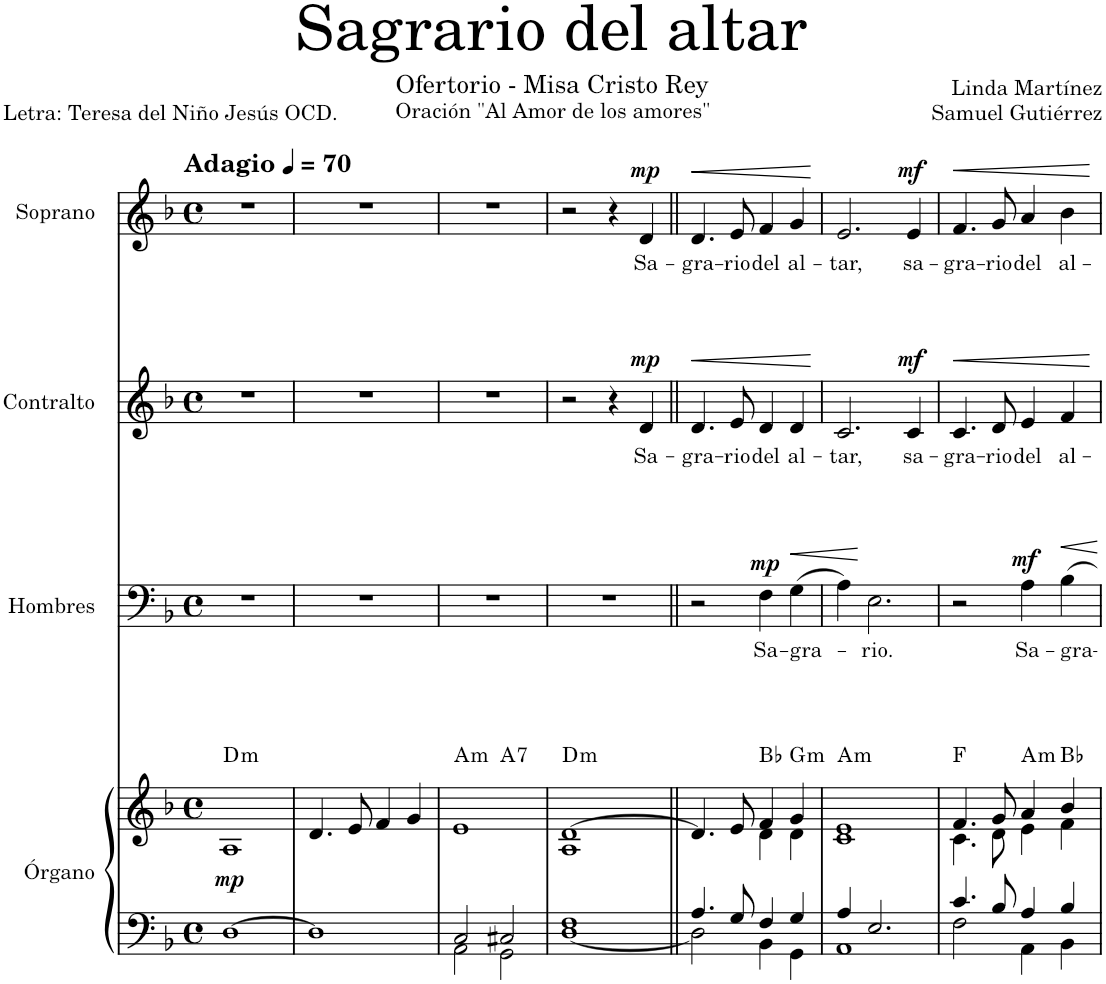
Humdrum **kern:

**kern	**kern	**dynam	**harte	**kern	**text	**dynam	**kern	**text	**dynam	**kern	**text	**dynam
*part4	*part4	*part4	*part4	*part3	*part3	*part3	*part2	*part2	*part2	*part1	*part1	*part1
*staff5	*staff4	*staff4/5	*	*staff3	*staff3	*staff3	*staff2	*staff2	*staff2	*staff1	*staff1	*staff1
*I"Órgano	*	*	*	*I"Hombres	*	*	*I"Contralto	*	*	*I"Soprano	*	*
*	*	*	*	*I'H.	*	*	*I'C.	*	*	*I'S.	*	*
*clefF4	*clefG2	*	*	*clefF4	*	*	*clefG2	*	*	*clefG2	*	*
*k[b-]	*k[b-]	*	*	*k[b-]	*	*	*k[b-]	*	*	*k[b-]	*	*
*M4/4	*M4/4	*	*	*M4/4	*	*	*M4/4	*	*	*M4/4	*	*
*met(c)	*met(c)	*	*	*met(c)	*	*	*met(c)	*	*	*met(c)	*	*
*MM70	*MM70	*	*	*MM70	*	*	*MM70	*	*	*MM70	*	*
=1	=1	=1	=1	=1	=1	=1	=1	=1	=1	=1	=1	=1
!	!	!	!	!	!	!	!	!	!	!LO:TX:a:B:t=Adagio	!	!
!	!	!LO:DY:b	!LO:H:kt=m	!	!	!	!	!	!	!	!	!
[1D	1A	mp	D:min	1r	.	.	1r	.	.	1r	.	.
=2	=2	=2	=2	=2	=2	=2	=2	=2	=2	=2	=2	=2
1D]	4.d/	.	.	1r	.	.	1r	.	.	1r	.	.
.	8e/	.	.	.	.	.	.	.	.	.	.	.
.	4f/	.	.	.	.	.	.	.	.	.	.	.
.	4g/	.	.	.	.	.	.	.	.	.	.	.
=3	=3	=3	=3	=3	=3	=3	=3	=3	=3	=3	=3	=3
*^	*	*	*	*	*	*	*	*	*	*	*	*
!	!	!	!	!LO:H:kt=m	!	!	!	!	!	!	!	!	!
*	*	*^	*	*	*	*	*	*	*	*	*	*	*
2C/	2AA\	1e	2ryy	.	A:min	1r	.	.	1r	.	.	1r	.	.
!	!	!	!	!	!LO:H:kt=7	!	!	!	!	!	!	!	!	!
2C#X/	2GG\	.	2ryy	.	A:7	.	.	.	.	.	.	.	.	.
=4	=4	=4	=4	=4	=4	=4	=4	=4	=4	=4	=4	=4	=4	=4
!	!	!	!	!	!LO:H:kt=m	!	!	!	!	!	!	!	!	!
1F	[1D	[1d	1A	.	D:min	1r	.	.	2r	.	.	2r	.	.
.	.	.	.	.	.	.	.	.	4r	.	.	4r	.	.
!	!	!	!	!	!	!	!	!	!	!LO:LY:b	!LO:DY:a	!	!LO:LY:b	!LO:DY:a
.	.	.	.	.	.	.	.	.	4d/	Sa-	mp	4d/	Sa-	mp
=5||	=5||	=5||	=5||	=5||	=5||	=5||	=5||	=5||	=5||	=5||	=5||	=5||	=5||	=5||
!	!	!	!	!	!	!	!	!	!	!LO:LY:b	!LO:HP:b	!	!LO:LY:b	!LO:HP:b
4.A/	2D\]	4.d/]	2ryy	.	.	2r	.	.	4.d/	-gra-	<	4.d/	-gra-	<
!	!	!	!	!	!	!	!	!	!	!LO:LY:b	!	!	!LO:LY:b	!
8G/	.	8e/	.	.	.	.	.	.	8e/	-rio	.	8e/	-rio	.
!	!	!	!	!	!	!	!LO:LY:b	!LO:DY:a	!	!LO:LY:b	!	!	!LO:LY:b	!
4F/	4BB-\	4f/	4d\	.	Bb:maj	4F\	Sa-	mp	4d/	del	.	4f/	del	.
!	!	!	!	!	!LO:H:kt=m	!	!LO:LY:b	!LO:HP:b	!	!LO:LY:b	!	!	!LO:LY:b	!
4G/	4GG\	4g/	4d\	.	G:min	(4G\	-gra-	<	4d/	al-	.	4g/	al-	.
*v	*v	*	*	*	*	*	*	*	*	*	*	*	*	*
*	*v	*v	*	*	*	*	*	*	*	*	*	*	*
.	.	.	.	.	.	.	.	.	[	.	.	[
=6	=6	=6	=6	=6	=6	=6	=6	=6	=6	=6	=6	=6
*^	*^	*	*	*	*	*	*	*	*	*	*	*
!	!	!	!	!	!LO:H:kt=m	!	!	!	!	!LO:LY:b	!	!	!LO:LY:b	!
4A/	1AA	1e	1c	.	A:min	4A\)	.	.	2.c/	-tar,	.	2.e/	-tar,	.
!	!	!	!	!	!	!	!LO:LY:b	!	!	!	!	!	!	!
2.E/	.	.	.	.	.	2.E\	-rio.	[	.	.	.	.	.	.
!	!	!	!	!	!	!	!	!	!	!LO:LY:b	!LO:DY:a	!	!LO:LY:b	!LO:DY:a
.	.	.	.	.	.	.	.	.	4c/	sa-	mf	4e/	sa-	mf
=7	=7	=7	=7	=7	=7	=7	=7	=7	=7	=7	=7	=7	=7	=7
!	!	!	!	!	!	!	!	!	!	!LO:LY:b	!LO:HP:b	!	!LO:LY:b	!LO:HP:b
4.c/	2F\	4.f/	4.c\	.	F:maj	2r	.	.	4.c/	-gra-	<	4.f/	-gra-	<
!	!	!	!	!	!	!	!	!	!	!LO:LY:b	!	!	!LO:LY:b	!
8B-/	.	8g/	8d\	.	.	.	.	.	8d/	-rio	.	8g/	-rio	.
!	!	!	!	!	!LO:H:kt=m	!	!LO:LY:b	!LO:DY:a	!	!LO:LY:b	!	!	!LO:LY:b	!
4A/	4AA\	4a/	4e\	.	A:min	4A\	Sa-	mf	4e/	del	.	4a/	del	.
!	!	!	!	!	!	!	!LO:LY:b	!	!	!LO:LY:b	!	!	!LO:LY:b	!
4B-/	4BB-\	4b-/	4f\	.	Bb:maj	4B-\	-gra-	.	4f/	al-	.	4b-\	al-	.
*v	*v	*	*	*	*	*	*	*	*	*	*	*	*	*
*	*v	*v	*	*	*	*	*	*	*	*	*	*	*
.	.	.	.	.	.	.	.	.	[	.	.	[
=	=	=	=	=	=	=	=	=	=	=	=	=
*-	*-	*-	*-	*-	*-	*-	*-	*-	*-	*-	*-	*-
